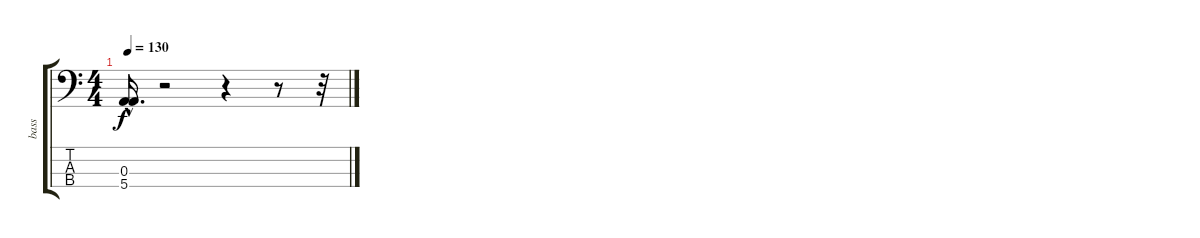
\track ("bass" "bass") {instrument electricbassfinger}
\staff {score tabs}
\tuning (G2 D2 A1 E1) {hide}
\ts (4 4)
\tempo 130
\clef f4
\ks c
(0.3{hac t} 5.4{hac t}).16{d dy f} r.2 r.4 r.8 r.32
